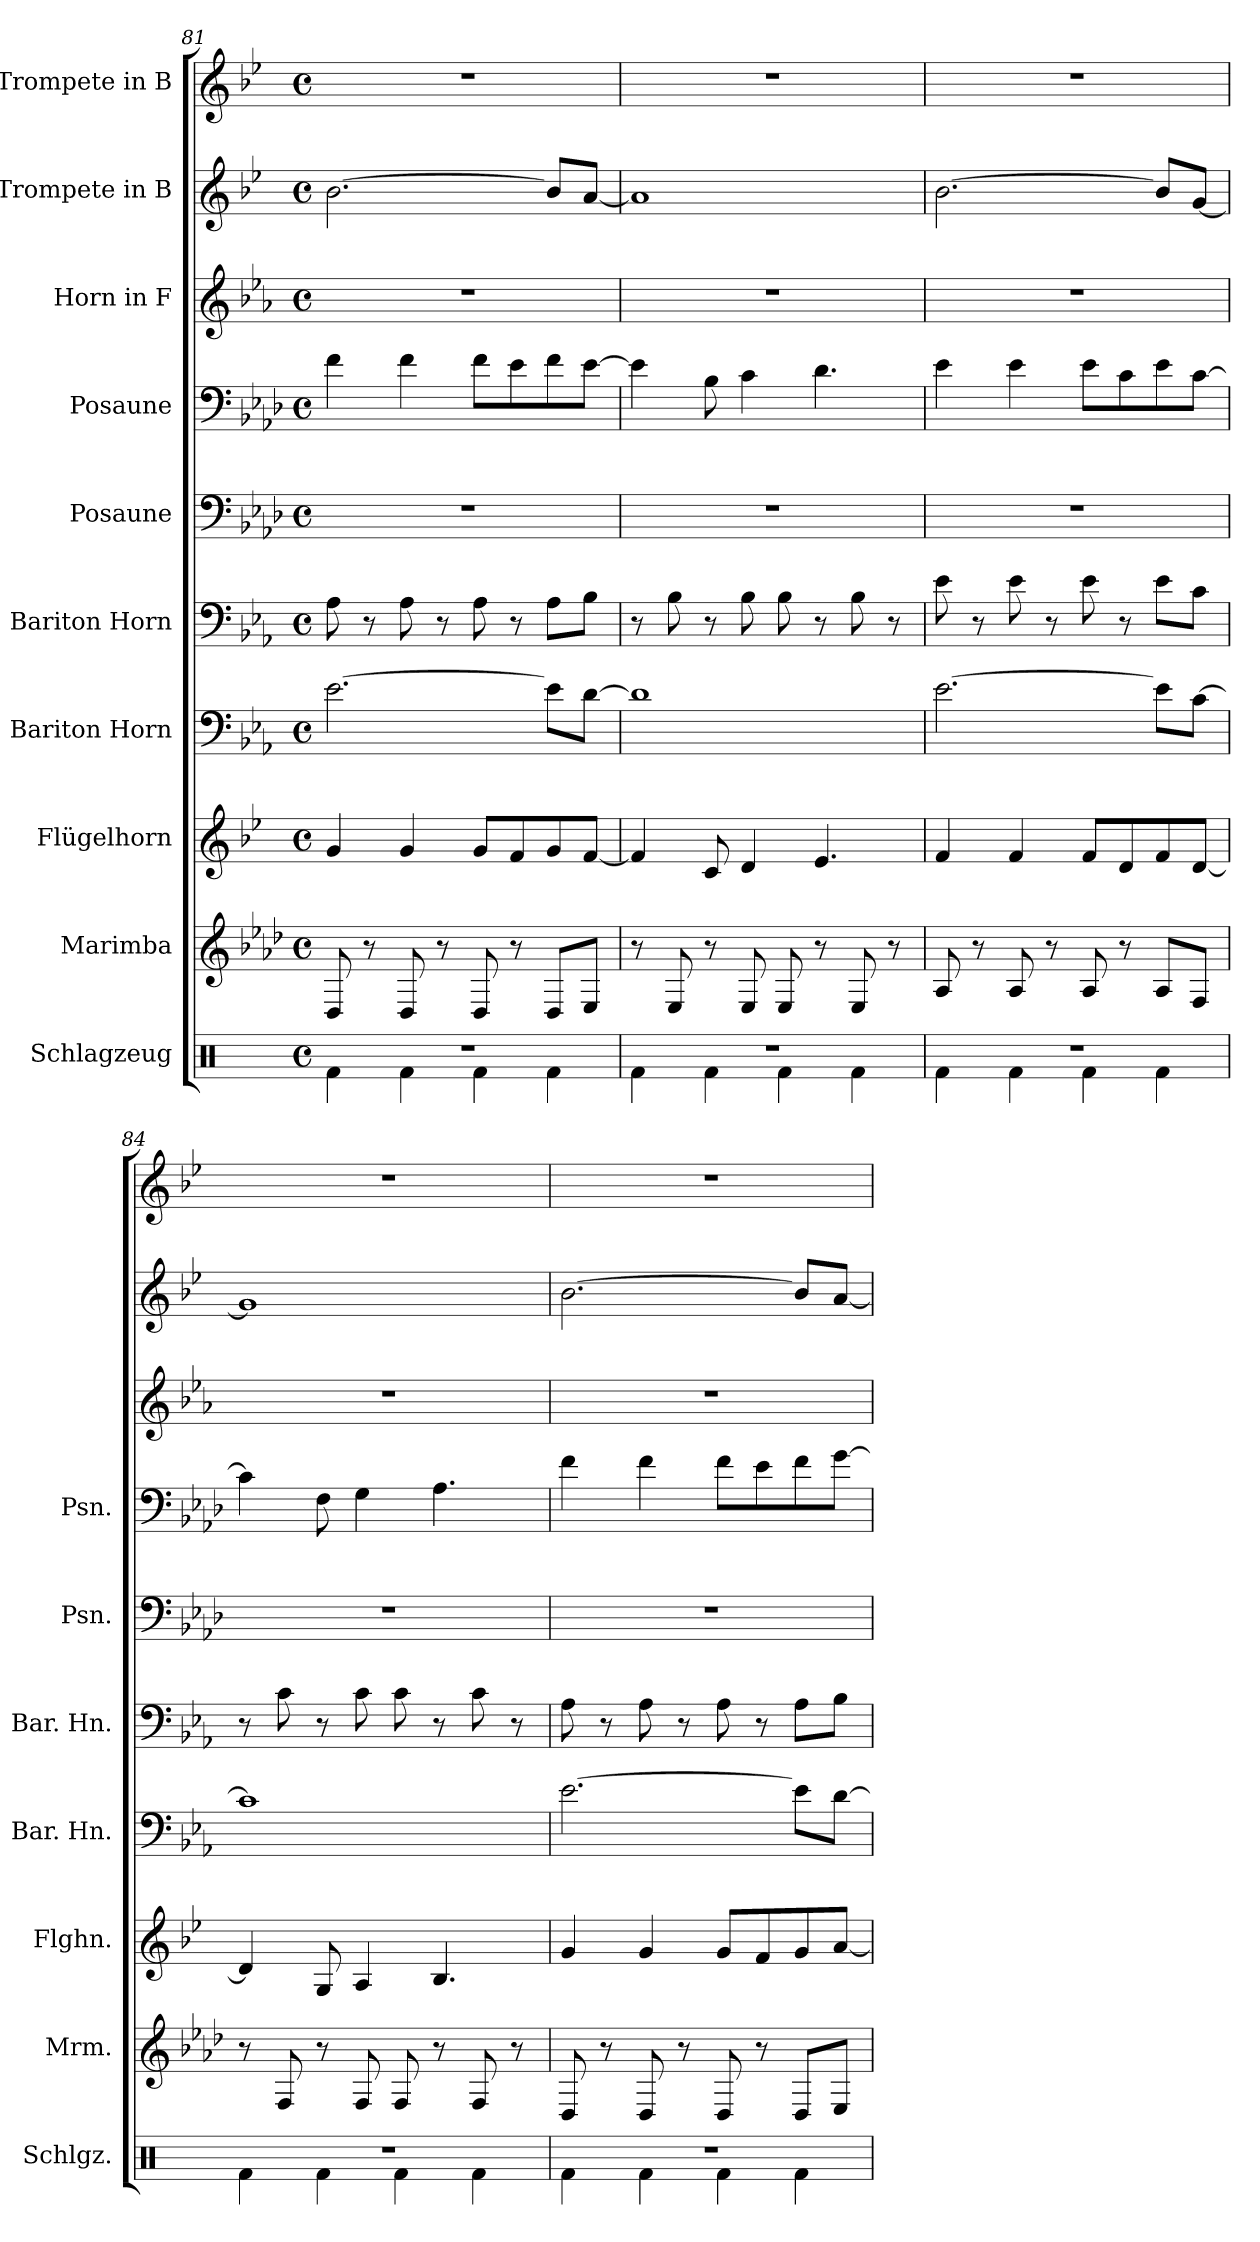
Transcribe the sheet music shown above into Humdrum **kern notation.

**kern	**kern	**kern	**kern	**kern	**kern	**kern	**kern	**kern	**kern
*part10	*part9	*part8	*part7	*part6	*part5	*part4	*part3	*part2	*part1
*staff10	*staff9	*staff8	*staff7	*staff6	*staff5	*staff4	*staff3	*staff2	*staff1
*I"Schlagzeug	*I"Marimba	*I"Flügelhorn	*I"Bariton Horn	*I"Bariton Horn	*I"Posaune	*I"Posaune	*I"Horn in F	*I"Trompete in B	*I"Trompete in B
*I'Schlgz.	*I'Mrm.	*I'Flghn.	*I'Bar. Hn.	*I'Bar. Hn.	*I'Psn.	*I'Psn.	*	*	*
*clefX	*clefG2	*clefG2	*clefF4	*clefF4	*clefF4	*clefF4	*clefG2	*clefG2	*clefG2
*	*	*ITrd1c2	*ITrd4c7	*ITrd4c7	*	*	*ITrd4c7	*ITrd1c2	*ITrd1c2
*k[]	*k[b-e-a-d-]	*k[b-e-a-d-]	*k[b-e-a-d-]	*k[b-e-a-d-]	*k[b-e-a-d-]	*k[b-e-a-d-]	*k[b-e-a-d-]	*k[b-e-a-d-]	*k[b-e-a-d-]
*M4/4	*M4/4	*M4/4	*M4/4	*M4/4	*M4/4	*M4/4	*M4/4	*M4/4	*M4/4
*met(c)	*met(c)	*met(c)	*met(c)	*met(c)	*met(c)	*met(c)	*met(c)	*met(c)	*met(c)
=81	=81	=81	=81	=81	=81	=81	=81	=81	=81
*^	*	*	*	*	*	*	*	*	*
1r	4Rf\	8D-/	4f/	[2.A-\	8D-\	1r	4f\	1r	[2.a-\	1r
.	.	8r	.	.	8r	.	.	.	.	.
.	4Rf\	8D-/	4f/	.	8D-\	.	4f\	.	.	.
.	.	8r	.	.	8r	.	.	.	.	.
.	4Rf\	8D-/	8f/L	.	8D-\	.	8f\L	.	.	.
.	.	8r	8e-/	.	8r	.	8e-\	.	.	.
.	4Rf\	8D-/L	8f/	8A-\L]	8D-\L	.	8f\	.	8a-/L]	.
.	.	8E-/J	[8e-/J	[8G\J	8E-\J	.	[8e-\J	.	[8g/J	.
!!LO:PB:g=z
=82	=82	=82	=82	=82	=82	=82	=82	=82	=82	=82
1r	4Rf\	8r	4e-/]	1G]	8r	1r	4e-\]	1r	1g]	1r
.	.	8E-/	.	.	8E-\	.	.	.	.	.
.	4Rf\	8r	8B-/	.	8r	.	8B-\	.	.	.
.	.	8E-/	4c/	.	8E-\	.	4c\	.	.	.
.	4Rf\	8E-/	.	.	8E-\	.	.	.	.	.
.	.	8r	4.d-/	.	8r	.	4.d-\	.	.	.
.	4Rf\	8E-/	.	.	8E-\	.	.	.	.	.
.	.	8r	.	.	8r	.	.	.	.	.
=83	=83	=83	=83	=83	=83	=83	=83	=83	=83	=83
1r	4Rf\	8A-/	4e-/	[2.A-\	8A-\	1r	4e-\	1r	[2.a-\	1r
.	.	8r	.	.	8r	.	.	.	.	.
.	4Rf\	8A-/	4e-/	.	8A-\	.	4e-\	.	.	.
.	.	8r	.	.	8r	.	.	.	.	.
.	4Rf\	8A-/	8e-/L	.	8A-\	.	8e-\L	.	.	.
.	.	8r	8c/	.	8r	.	8c\	.	.	.
.	4Rf\	8A-/L	8e-/	8A-\L]	8A-\L	.	8e-\	.	8a-/L]	.
.	.	8F/J	[8c/J	[8F\J	8F\J	.	[8c\J	.	[8f/J	.
=84	=84	=84	=84	=84	=84	=84	=84	=84	=84	=84
1r	4Rf\	8r	4c/]	1F]	8r	1r	4c\]	1r	1f]	1r
.	.	8F/	.	.	8F\	.	.	.	.	.
.	4Rf\	8r	8F/	.	8r	.	8F\	.	.	.
.	.	8F/	4G/	.	8F\	.	4G\	.	.	.
.	4Rf\	8F/	.	.	8F\	.	.	.	.	.
.	.	8r	4.A-/	.	8r	.	4.A-\	.	.	.
.	4Rf\	8F/	.	.	8F\	.	.	.	.	.
.	.	8r	.	.	8r	.	.	.	.	.
!!LO:PB:g=z
=85	=85	=85	=85	=85	=85	=85	=85	=85	=85	=85
1r	4Rf\	8D-/	4f/	[2.A-\	8D-\	1r	4f\	1r	[2.a-\	1r
.	.	8r	.	.	8r	.	.	.	.	.
.	4Rf\	8D-/	4f/	.	8D-\	.	4f\	.	.	.
.	.	8r	.	.	8r	.	.	.	.	.
.	4Rf\	8D-/	8f/L	.	8D-\	.	8f\L	.	.	.
.	.	8r	8e-/	.	8r	.	8e-\	.	.	.
.	4Rf\	8D-/L	8f/	8A-\L]	8D-\L	.	8f\	.	8a-/L]	.
.	.	8E-/J	[8g/J	[8G\J	8E-\J	.	[8g\J	.	[8g/J	.
*v	*v	*	*	*	*	*	*	*	*	*
=	=	=	=	=	=	=	=	=	=
*-	*-	*-	*-	*-	*-	*-	*-	*-	*-
